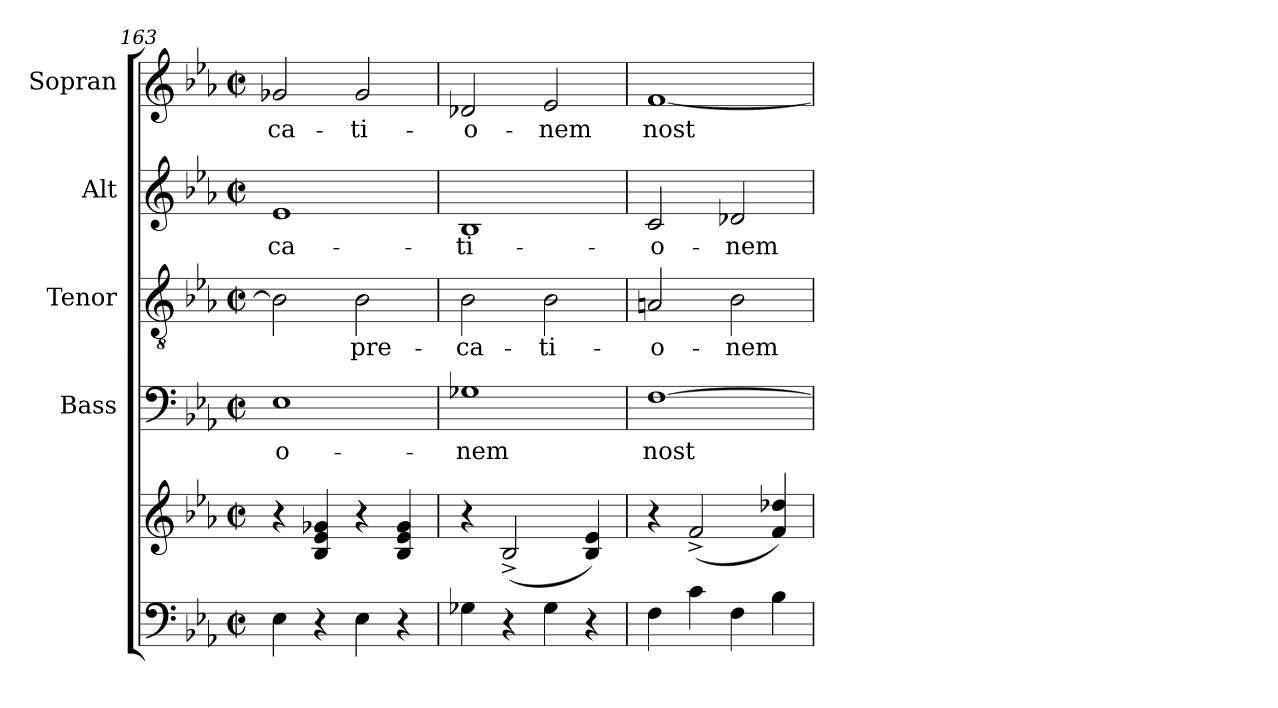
**kern	**kern	**kern	**text	**kern	**text	**kern	**text	**kern	**text
*part5	*part5	*part4	*part4	*part3	*part3	*part2	*part2	*part1	*part1
*staff6	*staff5	*staff4	*staff4	*staff3	*staff3	*staff2	*staff2	*staff1	*staff1
*	*	*I"Bass	*	*I"Tenor	*	*I"Alt	*	*I"Sopran	*
*	*	*I'B.	*	*I'T.	*	*I'A.	*	*I'S.	*
*clefF4	*clefG2	*clefF4	*	*clefGv2	*	*clefG2	*	*clefG2	*
*k[b-e-a-]	*k[b-e-a-]	*k[b-e-a-]	*	*k[b-e-a-]	*	*k[b-e-a-]	*	*k[b-e-a-]	*
*E-:	*E-:	*E-:	*	*E-:	*	*E-:	*	*E-:	*
*M2/2	*M2/2	*M2/2	*	*M2/2	*	*M2/2	*	*M2/2	*
*met(c|)	*met(c|)	*met(c|)	*	*met(c|)	*	*met(c|)	*	*met(c|)	*
=163	=163	=163	=163	=163	=163	=163	=163	=163	=163
!	!	!	!LO:LY:b	!	!	!	!LO:LY:b	!	!LO:LY:b
4E-\	4r	1E-	-o-	2B-\]	.	1e-	-ca-	2g-X/	-ca-
4r	4B-/ 4e-/ 4g-X/	.	.	.	.	.	.	.	.
!	!	!	!	!	!LO:LY:b	!	!	!	!LO:LY:b
4E-\	4r	.	.	2B-\	-pre-	.	.	2g-/	-ti-
4r	4B-/ 4e-/ 4g-/	.	.	.	.	.	.	.	.
!!LO:LB:g=z
=164	=164	=164	=164	=164	=164	=164	=164	=164	=164
!	!	!	!LO:LY:b	!	!LO:LY:b	!	!LO:LY:b	!	!LO:LY:b
4G-X\	4r	1G-X	-nem	2B-\	-ca-	1B-	-ti-	2d-X/	-o-
4r	(<2B-^</	.	.	.	.	.	.	.	.
!	!	!	!	!	!LO:LY:b	!	!	!	!LO:LY:b
4G-\	.	.	.	2B-\	-ti-	.	.	2e-/	-nem
4r	4B-/ 4e-/)	.	.	.	.	.	.	.	.
=165	=165	=165	=165	=165	=165	=165	=165	=165	=165
!	!	!	!LO:LY:b	!	!LO:LY:b	!	!LO:LY:b	!	!LO:LY:b
4F\	4r	[1F	nost-	2An/	-o-	2c/	-o-	[1f	nost-
4c\	(<2f^</	.	.	.	.	.	.	.	.
!	!	!	!	!	!LO:LY:b	!	!LO:LY:b	!	!
4F\	.	.	.	2B-\	-nem	2d-X/	-nem	.	.
4B-\	4f/ 4dd-X/)	.	.	.	.	.	.	.	.
=	=	=	=	=	=	=	=	=	=
*-	*-	*-	*-	*-	*-	*-	*-	*-	*-
